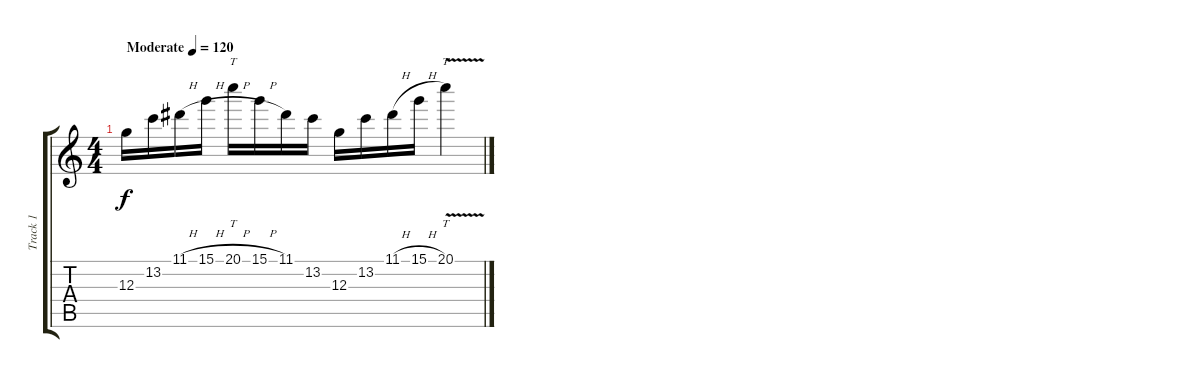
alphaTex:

\track ("Track 1" "Track 1") {instrument acousticguitarsteel}
\staff {score tabs}
\tuning (E4 B3 G3 D3 A2 E2) {hide}
\ts (4 4)
\tempo (120 "Moderate")
\clef g2
\ks c
12.3.16{dy f instrument acousticguitarsteel} 13.2.16 11.1{h}.16 15.1{h}.16 20.1{h}.16{tt} 15.1{h}.16 11.1.16 13.2.16 12.3.16 13.2.16 11.1{h}.16 15.1{h}.16 20.1{v}.4{tt}
